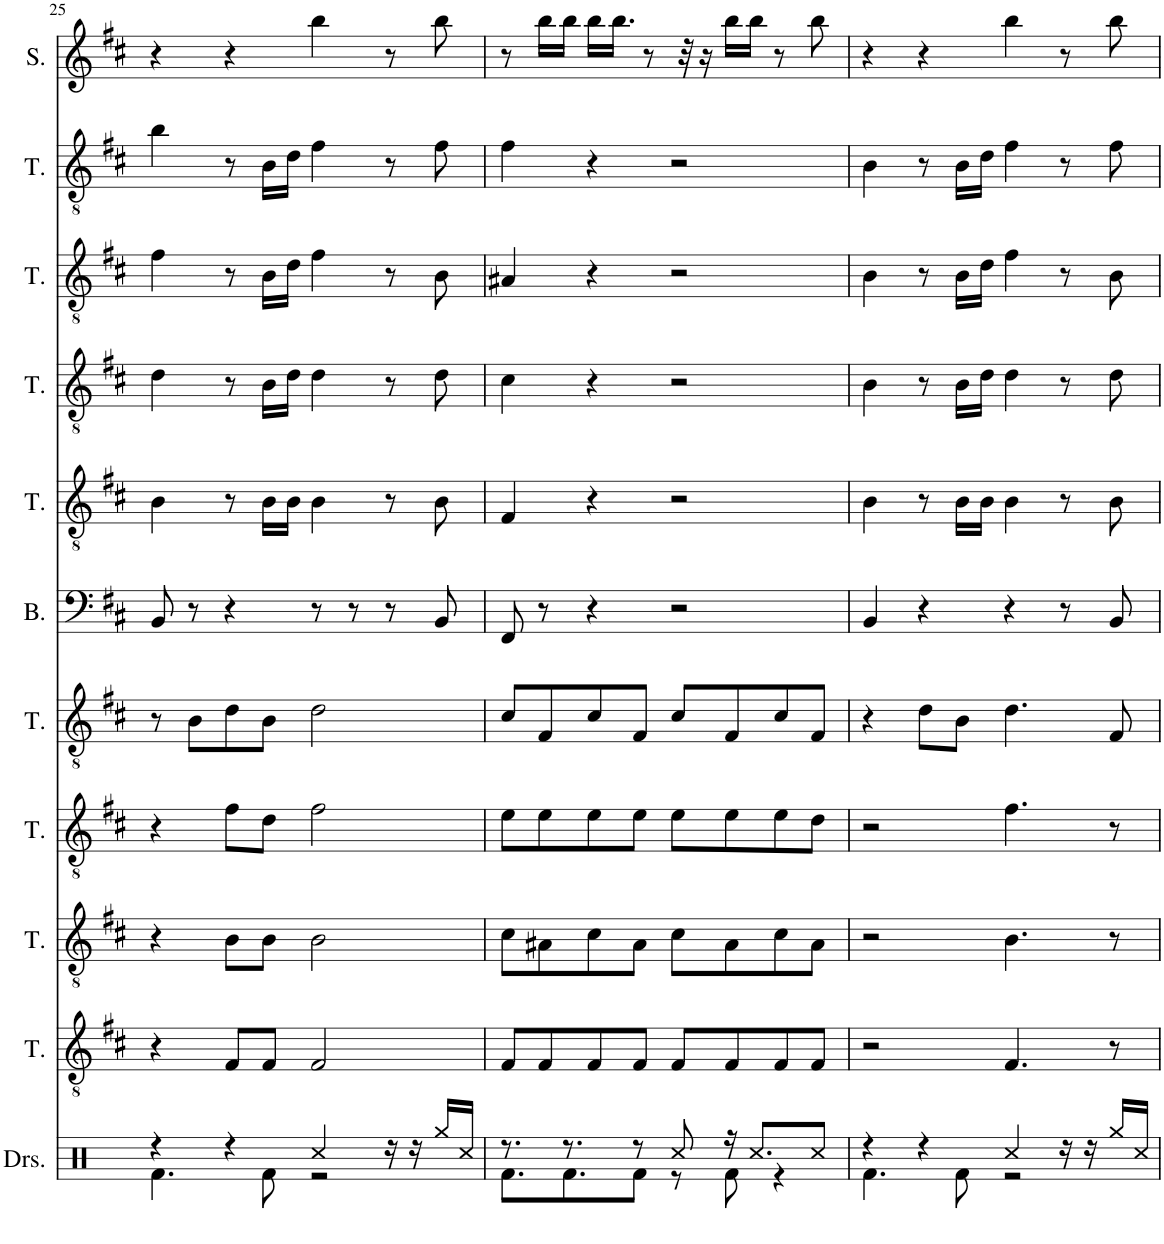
**kern	**kern	**kern	**kern	**kern	**kern	**kern	**kern	**kern	**kern	**kern
*part11	*part10	*part9	*part8	*part7	*part6	*part5	*part4	*part3	*part2	*part1
*staff11	*staff10	*staff9	*staff8	*staff7	*staff6	*staff5	*staff4	*staff3	*staff2	*staff1
*I"Drumset	*I"Tenor	*I"Tenor	*I"Tenor	*I"Tenor	*I"Bass	*I"Tenor	*I"Tenor	*I"Tenor	*I"Tenor	*I"Soprano
*I'Drs.	*I'T.	*I'T.	*I'T.	*I'T.	*I'B.	*I'T.	*I'T.	*I'T.	*I'T.	*I'S.
!!LO:PB:g=z
*clefX	*clefGv2	*clefGv2	*clefGv2	*clefGv2	*clefF4	*clefGv2	*clefGv2	*clefGv2	*clefGv2	*clefG2
*k[]	*k[f#c#]	*k[f#c#]	*k[f#c#]	*k[f#c#]	*k[f#c#]	*k[f#c#]	*k[f#c#]	*k[f#c#]	*k[f#c#]	*k[f#c#]
=25	=25	=25	=25	=25	=25	=25	=25	=25	=25	=25
*^	*	*	*	*	*	*	*	*	*	*
4r	4.Rf\	4r	4r	4r	8r	8BB/	4B\	4d\	4f#\	4b\	4r
.	.	.	.	.	8B\L	8r	.	.	.	.	.
4r	.	8F#/L	8B\L	8f#\L	8d\	4r	8r	8r	8r	8r	4r
.	8Rf\	8F#/J	8B\J	8d\J	8B\J	.	16B\LL	16B\LL	16B\LL	16B\LL	.
.	.	.	.	.	.	.	16B\JJ	16d\JJ	16d\JJ	16d\JJ	.
4Rcc/	2r	2F#/	2B\	2f#\	2d\	8r	4B\	4d\	4f#\	4f#\	4bb\
.	.	.	.	.	.	8r	.	.	.	.	.
16r	.	.	.	.	.	8r	8r	8r	8r	8r	8r
16r	.	.	.	.	.	.	.	.	.	.	.
16Rgg/LL	.	.	.	.	.	8BB/	8B\	8d\	8B\	8f#\	8bb\
16Rcc/JJ	.	.	.	.	.	.	.	.	.	.	.
=26	=26	=26	=26	=26	=26	=26	=26	=26	=26	=26	=26
8.r	8.Rf\L	8F#/L	8c#\L	8e\L	8c#/L	8FF#/	4F#/	4c#\	4A#X/	4f#\	8r
.	.	8F#/	8A#X\	8e\	8F#/	8r	.	.	.	.	16bb\LL
8.r	8.Rf\	.	.	.	.	.	.	.	.	.	16bb\JJ
.	.	8F#/	8c#\	8e\	8c#/	4r	4r	4r	4r	4r	16bb\LL
.	.	.	.	.	.	.	.	.	.	.	16.bb\JJ
8r	8Rf\J	8F#/J	8A#\J	8e\J	8F#/J	.	.	.	.	.	.
.	.	.	.	.	.	.	.	.	.	.	8r
8Rcc/	8r	8F#/L	8c#\L	8e\L	8c#/L	2r	2r	2r	2r	2r	.
.	.	.	.	.	.	.	.	.	.	.	32r
.	.	.	.	.	.	.	.	.	.	.	16r
16r	8Rf\	8F#/	8A#\	8e\	8F#/	.	.	.	.	.	16bb\LL
8.Rcc/L	.	.	.	.	.	.	.	.	.	.	16bb\JJ
.	4r	8F#/	8c#\	8e\	8c#/	.	.	.	.	.	8r
8Rcc/J	.	8F#/J	8A#\J	8d\J	8F#/J	.	.	.	.	.	8bb\
=27	=27	=27	=27	=27	=27	=27	=27	=27	=27	=27	=27
4r	4.Rf\	2r	2r	2r	4r	4BB/	4B\	4B\	4B\	4B\	4r
4r	.	.	.	.	8d\L	4r	8r	8r	8r	8r	4r
.	8Rf\	.	.	.	8B\J	.	16B\LL	16B\LL	16B\LL	16B\LL	.
.	.	.	.	.	.	.	16B\JJ	16d\JJ	16d\JJ	16d\JJ	.
4Rcc/	2r	4.F#/	4.B\	4.f#\	4.d\	4r	4B\	4d\	4f#\	4f#\	4bb\
16r	.	.	.	.	.	8r	8r	8r	8r	8r	8r
16r	.	.	.	.	.	.	.	.	.	.	.
16Rgg/LL	.	8r	8r	8r	8F#/	8BB/	8B\	8d\	8B\	8f#\	8bb\
16Rcc/JJ	.	.	.	.	.	.	.	.	.	.	.
*v	*v	*	*	*	*	*	*	*	*	*	*
=	=	=	=	=	=	=	=	=	=	=
*-	*-	*-	*-	*-	*-	*-	*-	*-	*-	*-
